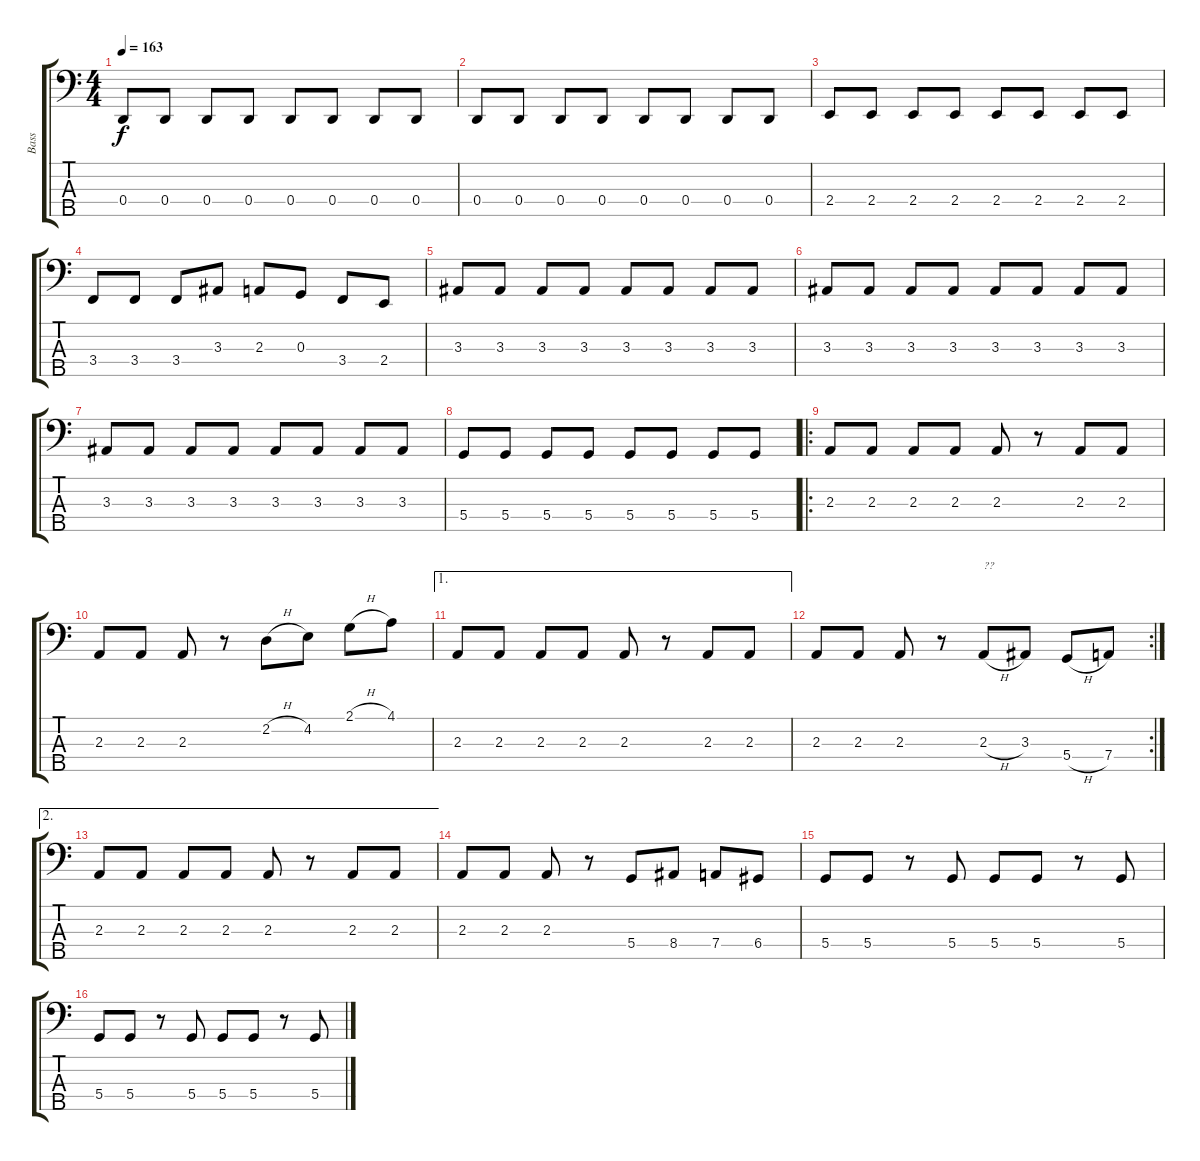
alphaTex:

\track ("Bass" "Bass") {instrument electricbasspick}
\staff {score tabs}
\tuning (F2 C2 G1 D1 A0) {hide}
\ts (4 4)
\tempo 163
\clef f4
\ks c
0.4.8{dy f} 0.4.8 0.4.8 0.4.8 0.4.8 0.4.8 0.4.8 0.4.8 |
0.4.8 0.4.8 0.4.8 0.4.8 0.4.8 0.4.8 0.4.8 0.4.8 |
2.4.8 2.4.8 2.4.8 2.4.8 2.4.8 2.4.8 2.4.8 2.4.8 |
3.4.8 3.4.8 3.4.8 3.3.8 2.3.8 0.3.8 3.4.8 2.4.8 |
3.3.8 3.3.8 3.3.8 3.3.8 3.3.8 3.3.8 3.3.8 3.3.8 |
3.3.8 3.3.8 3.3.8 3.3.8 3.3.8 3.3.8 3.3.8 3.3.8 |
3.3.8 3.3.8 3.3.8 3.3.8 3.3.8 3.3.8 3.3.8 3.3.8 |
5.4.8 5.4.8 5.4.8 5.4.8 5.4.8 5.4.8 5.4.8 5.4.8 |
\ro
2.3.8 2.3.8 2.3.8 2.3.8 2.3.8 r.8 2.3.8 2.3.8 |
2.3.8 2.3.8 2.3.8 r.8 2.2{h}.8 4.2.8 2.1{h}.8 4.1.8 |
\ae 1
2.3.8 2.3.8 2.3.8 2.3.8 2.3.8 r.8 2.3.8 2.3.8 |
\rc 2
2.3.8 2.3.8 2.3.8 r.8 2.3{h}.8{txt "??"} 3.3.8 5.4{h}.8 7.4.8 |
\ae 2
2.3.8 2.3.8 2.3.8 2.3.8 2.3.8 r.8 2.3.8 2.3.8 |
2.3.8 2.3.8 2.3.8 r.8 5.4.8 8.4.8 7.4.8 6.4.8 |
5.4.8 5.4.8 r.8 5.4.8 5.4.8 5.4.8 r.8 5.4.8 |
5.4.8 5.4.8 r.8 5.4.8 5.4.8 5.4.8 r.8 5.4.8
